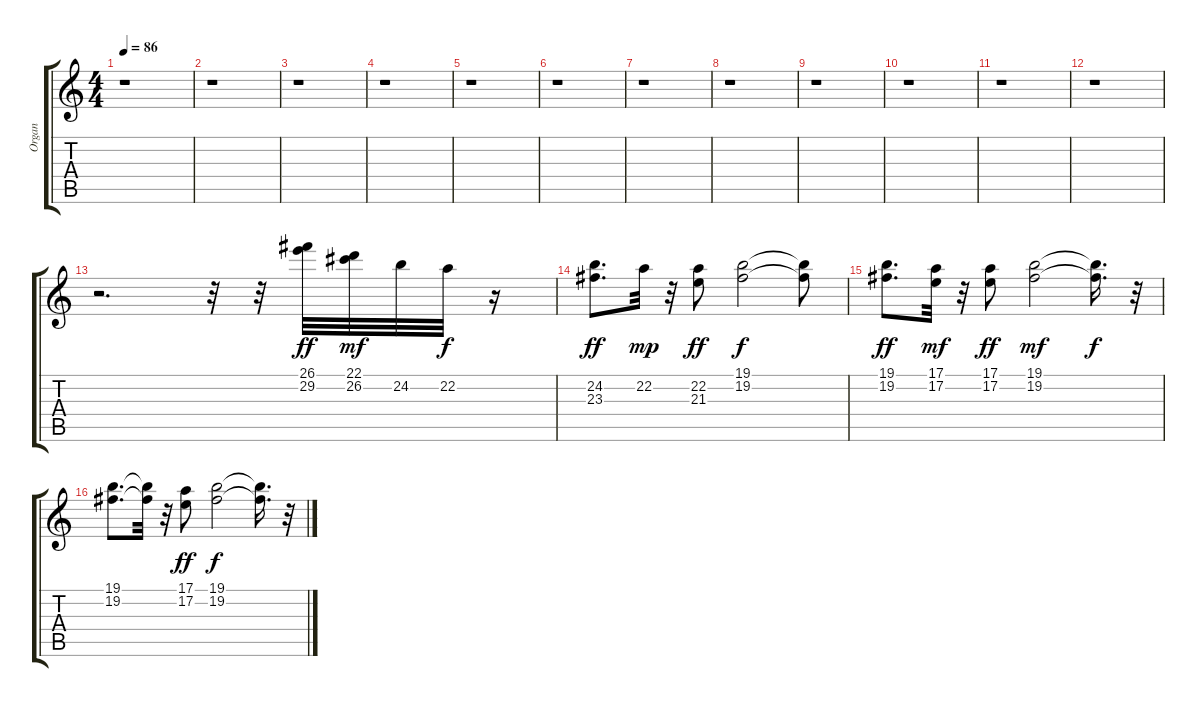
\track ("Organ " "Organ ") {instrument rockorgan}
\staff {score tabs}
\tuning (E4 B3 G3 D3 A2 E2) {hide}
\ts (4 4)
\tempo 86
\clef g2
\ks c
r.1{dy ff} |
r.1 |
r.1 |
r.1 |
r.1 |
r.1 |
r.1 |
r.1 |
r.1 |
r.1 |
r.1 |
r.1 |
r.2{d} r.32 r.32 (26.1 29.2).32 (22.1 26.2).32{dy mf} 24.2.32 22.2.32{dy f} r.16 |
(24.2 23.3).8{d dy ff} 22.2.32{dy mp} r.32 (22.2 21.3).8{dy ff} (19.1 19.2).2{dy f} (19.1{t} 19.2{t}).8 |
(19.1 19.2).8{d dy ff} (17.1 17.2).32{dy mf} r.32 (17.1 17.2).8{dy ff} (19.1 19.2).2{dy mf} (19.1{t} 19.2{t}).16{d dy f} r.32 |
(19.1 19.2).8{d} (19.1{t} 19.2{t}).32 r.32 (17.1 17.2).8{dy ff} (19.1 19.2).2{dy f} (19.1{t} 19.2{t}).16{d} r.32
